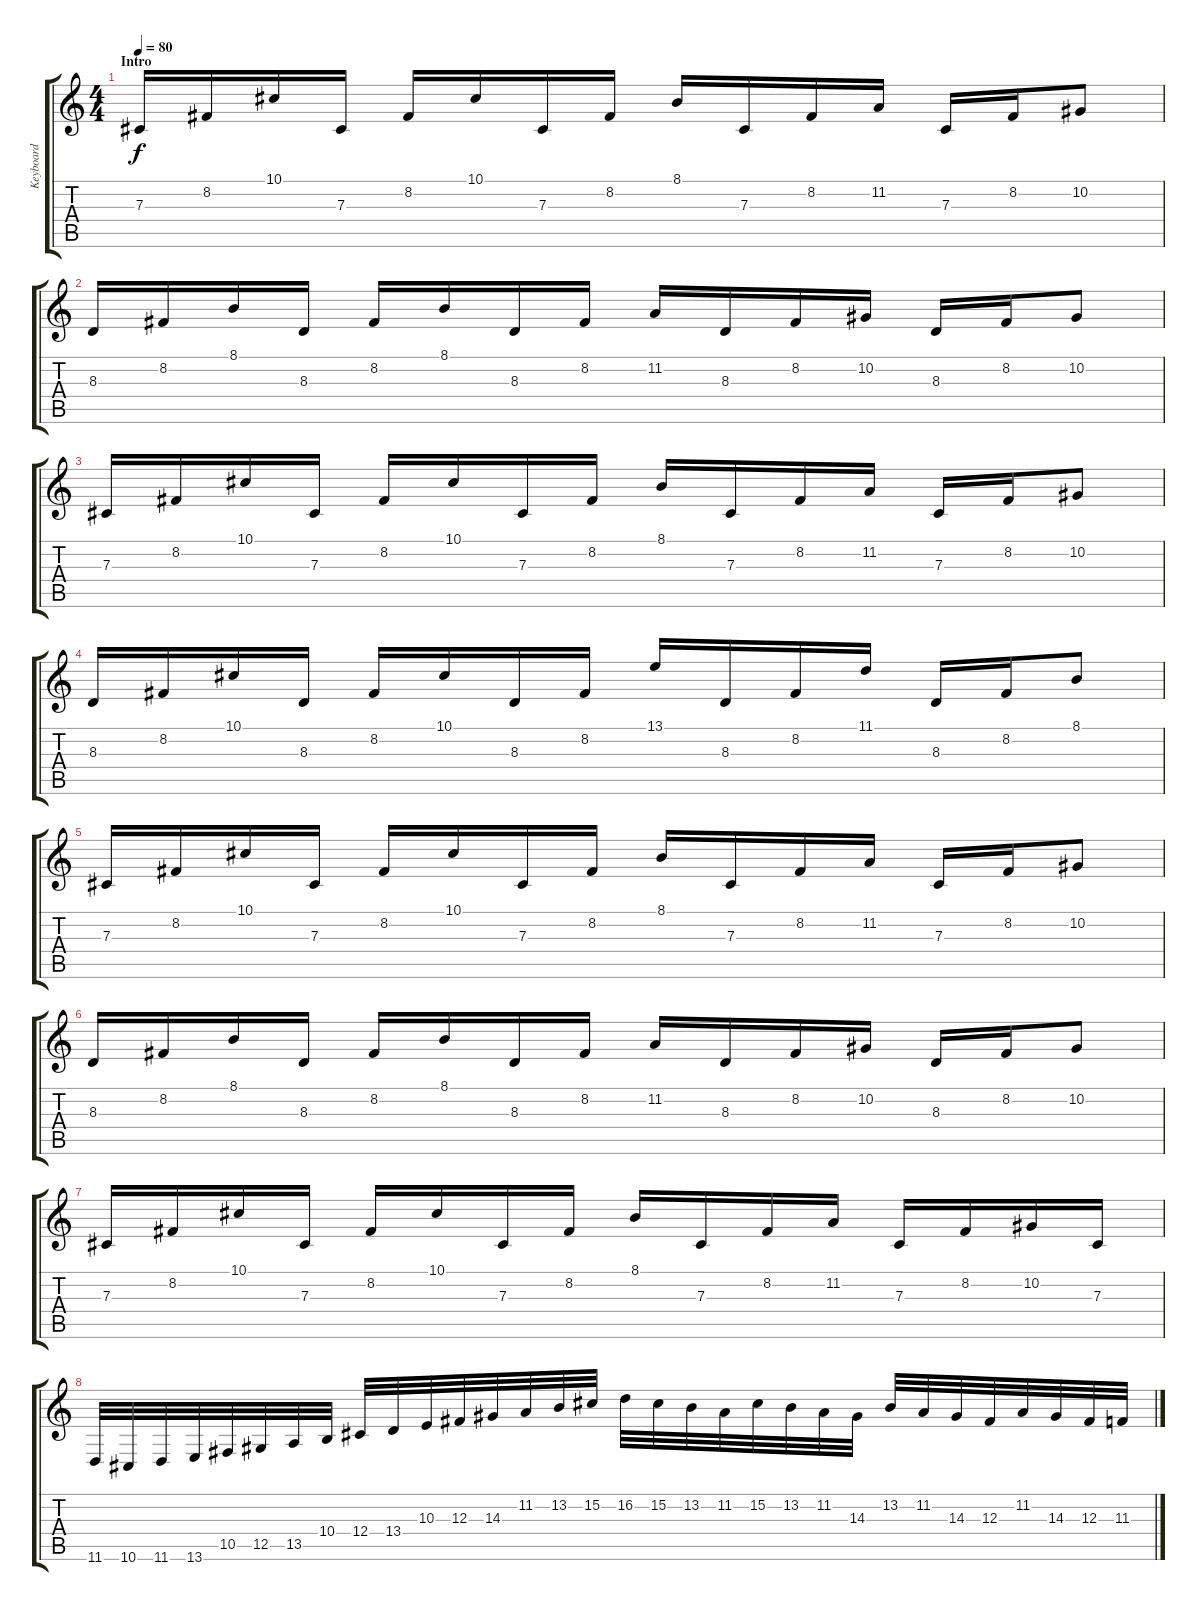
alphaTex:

\track ("Keyboard" "Keyboard") {instrument harpsichord}
\staff {score tabs}
\tuning (Eb4 Bb3 Gb3 Db3 Ab2 Eb2) {hide}
\ts (4 4)
\section ("" "Intro")
\tempo 80
\clef g2
\ks c
7.3.16{dy f instrument harpsichord} 8.2.16 10.1.16 7.3.16 8.2.16 10.1.16 7.3.16 8.2.16 8.1.16 7.3.16 8.2.16 11.2.16 7.3.16 8.2.16 10.2.8 |
8.3.16 8.2.16 8.1.16 8.3.16 8.2.16 8.1.16 8.3.16 8.2.16 11.2.16 8.3.16 8.2.16 10.2.16 8.3.16 8.2.16 10.2.8 |
7.3.16 8.2.16 10.1.16 7.3.16 8.2.16 10.1.16 7.3.16 8.2.16 8.1.16 7.3.16 8.2.16 11.2.16 7.3.16 8.2.16 10.2.8 |
8.3.16 8.2.16 10.1.16 8.3.16 8.2.16 10.1.16 8.3.16 8.2.16 13.1.16 8.3.16 8.2.16 11.1.16 8.3.16 8.2.16 8.1.8 |
7.3.16 8.2.16 10.1.16 7.3.16 8.2.16 10.1.16 7.3.16 8.2.16 8.1.16 7.3.16 8.2.16 11.2.16 7.3.16 8.2.16 10.2.8 |
8.3.16 8.2.16 8.1.16 8.3.16 8.2.16 8.1.16 8.3.16 8.2.16 11.2.16 8.3.16 8.2.16 10.2.16 8.3.16 8.2.16 10.2.8 |
7.3.16 8.2.16 10.1.16 7.3.16 8.2.16 10.1.16 7.3.16 8.2.16 8.1.16 7.3.16 8.2.16 11.2.16 7.3.16 8.2.16 10.2.16 7.3.16 |
11.6.32 10.6.32 11.6.32 13.6.32 10.5.32 12.5.32 13.5.32 10.4.32 12.4.32 13.4.32 10.3.32 12.3.32 14.3.32 11.2.32 13.2.32 15.2.32 16.2.32 15.2.32 13.2.32 11.2.32 15.2.32 13.2.32 11.2.32 14.3.32 13.2.32 11.2.32 14.3.32 12.3.32 11.2.32 14.3.32 12.3.32 11.3.32
